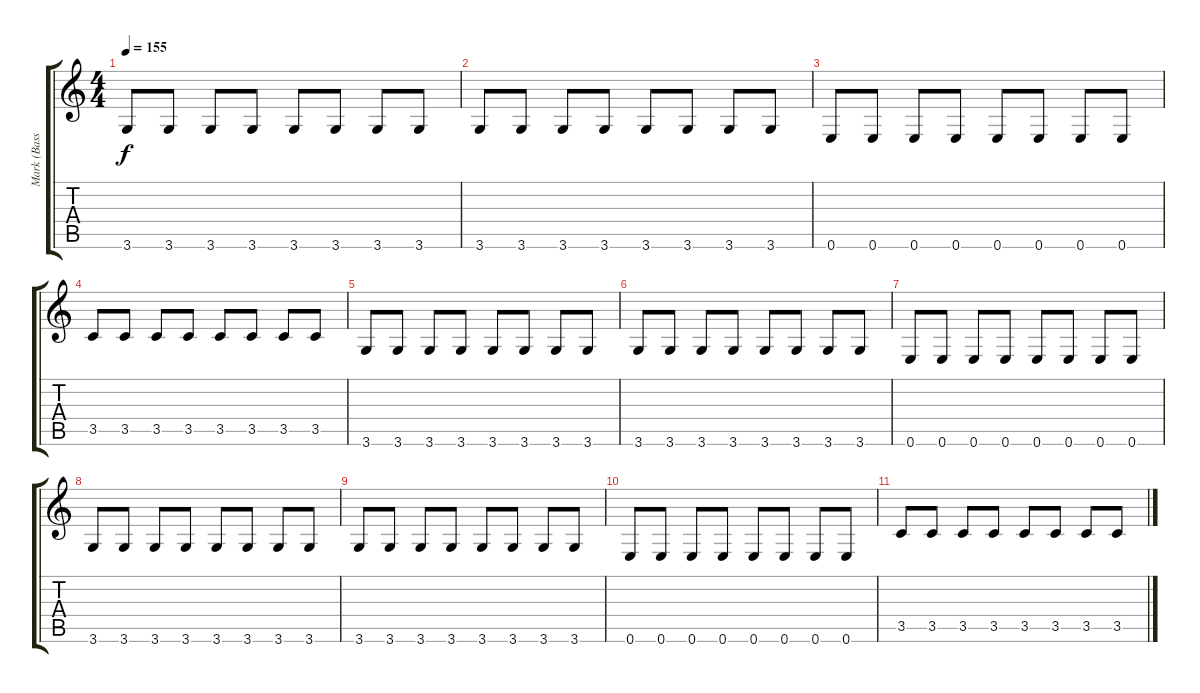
\track ("Mark (Bass)" "Mark (Bass") {instrument electricbassfinger}
\staff {score tabs}
\tuning (E4 B3 G3 D3 A2 E2) {hide}
\ts (4 4)
\tempo 155
\clef g2
\ks c
3.6.8{dy f} 3.6.8 3.6.8 3.6.8 3.6.8 3.6.8 3.6.8 3.6.8 |
3.6.8 3.6.8 3.6.8 3.6.8 3.6.8 3.6.8 3.6.8 3.6.8 |
0.6.8 0.6.8 0.6.8 0.6.8 0.6.8 0.6.8 0.6.8 0.6.8 |
3.5.8 3.5.8 3.5.8 3.5.8 3.5.8 3.5.8 3.5.8 3.5.8 |
3.6.8 3.6.8 3.6.8 3.6.8 3.6.8 3.6.8 3.6.8 3.6.8 |
3.6.8 3.6.8 3.6.8 3.6.8 3.6.8 3.6.8 3.6.8 3.6.8 |
0.6.8 0.6.8 0.6.8 0.6.8 0.6.8 0.6.8 0.6.8 0.6.8 |
3.6.8 3.6.8 3.6.8 3.6.8 3.6.8 3.6.8 3.6.8 3.6.8 |
3.6.8 3.6.8 3.6.8 3.6.8 3.6.8 3.6.8 3.6.8 3.6.8 |
0.6.8 0.6.8 0.6.8 0.6.8 0.6.8 0.6.8 0.6.8 0.6.8 |
3.5.8 3.5.8 3.5.8 3.5.8 3.5.8 3.5.8 3.5.8 3.5.8
